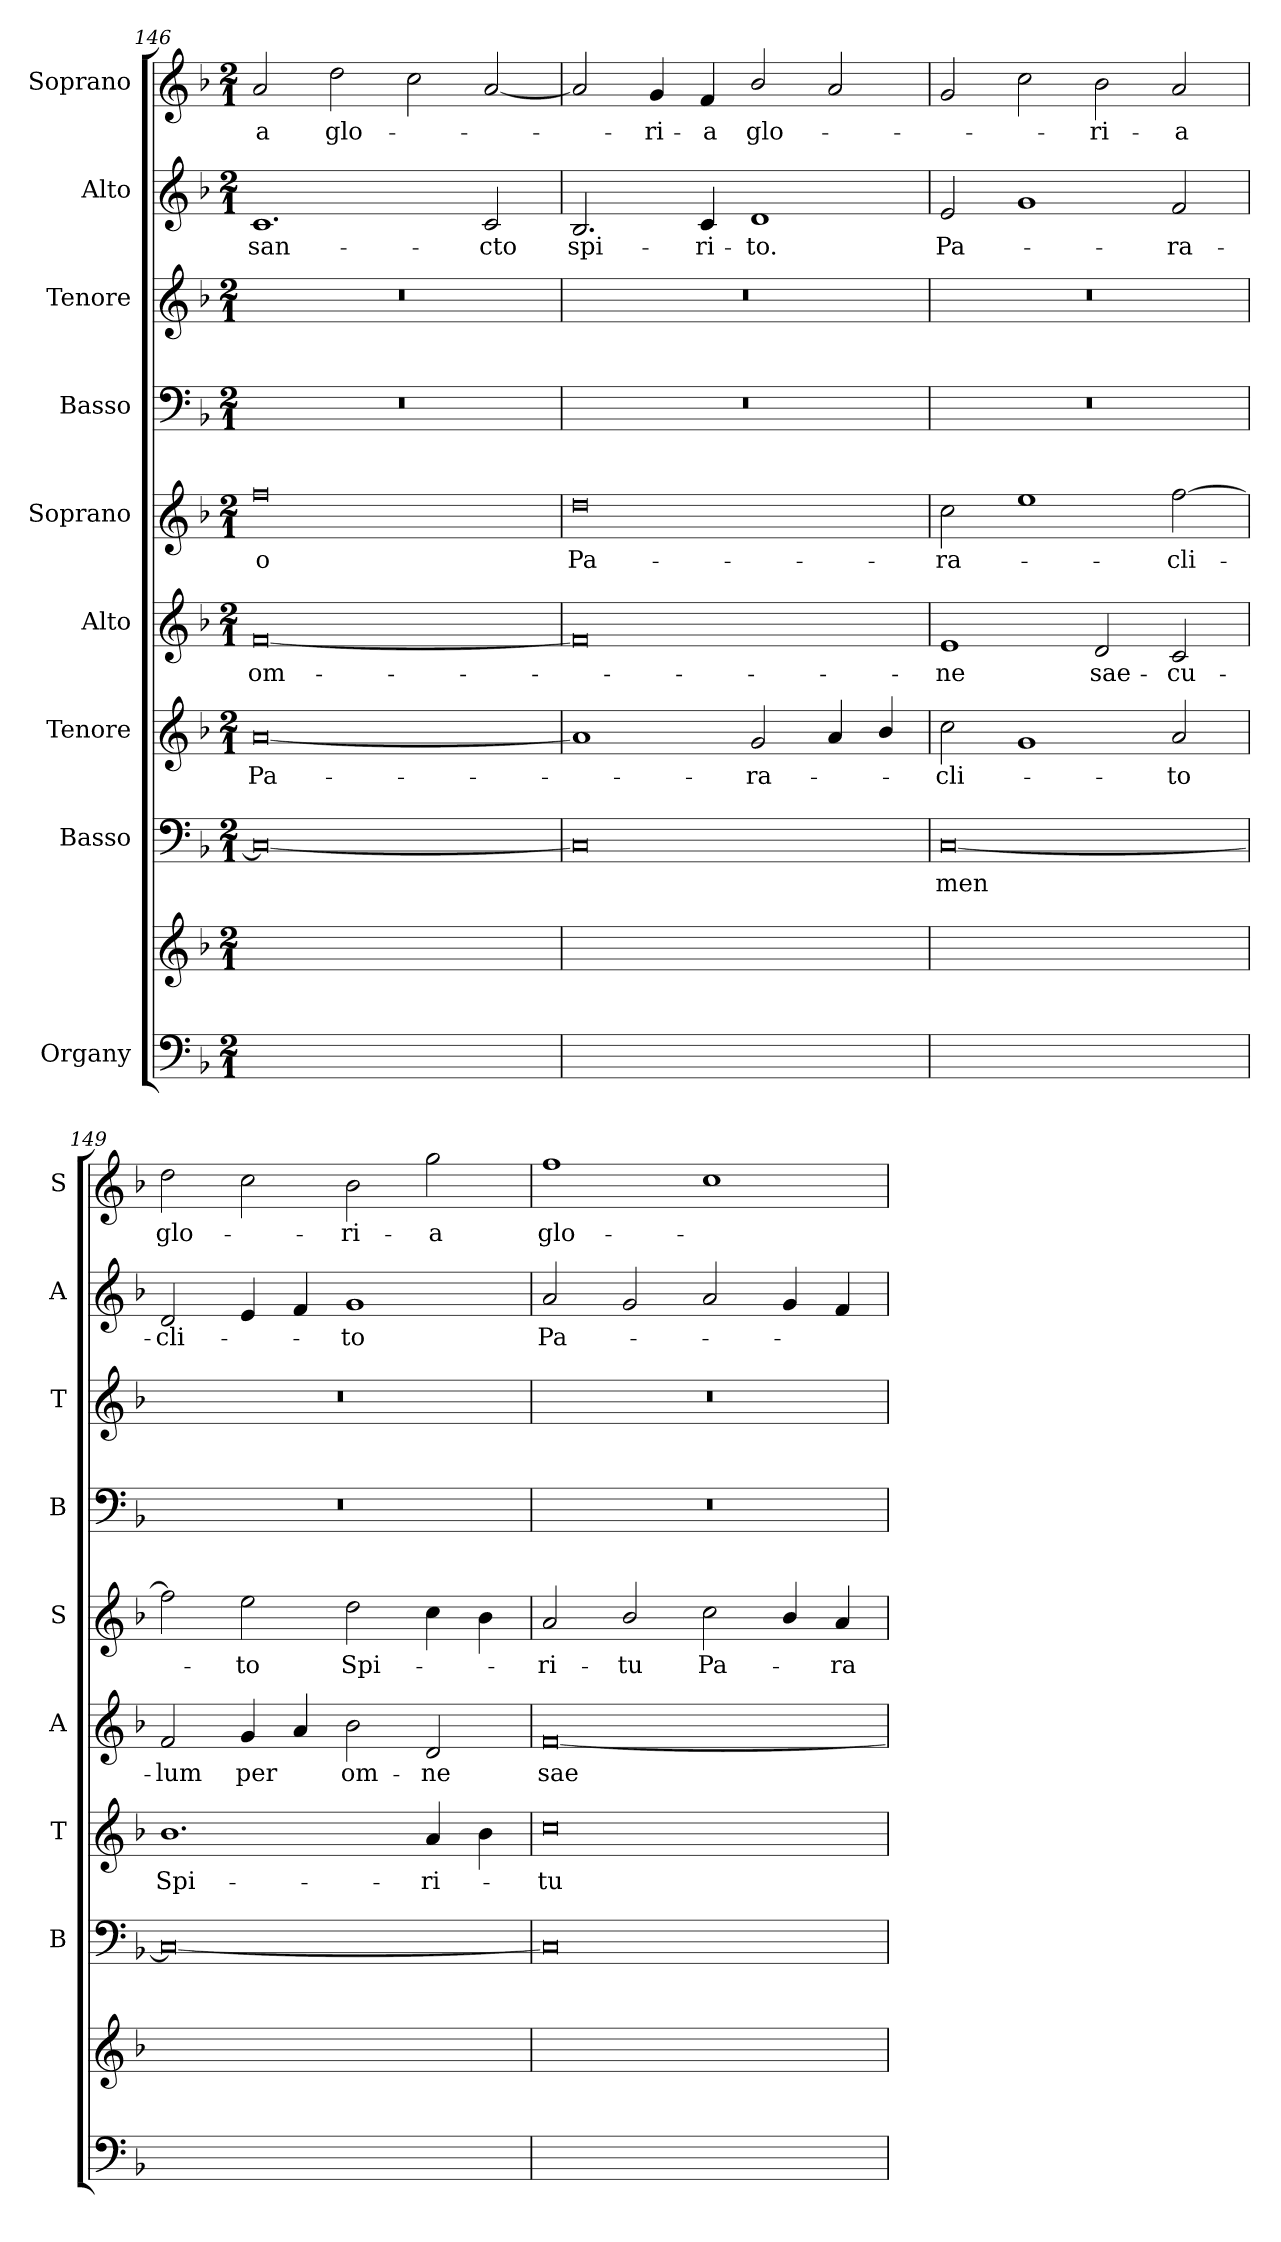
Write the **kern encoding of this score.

**kern	**kern	**kern	**text	**kern	**text	**kern	**text	**kern	**text	**kern	**kern	**kern	**text	**kern	**text
*part9	*part9	*part8	*part8	*part7	*part7	*part6	*part6	*part5	*part5	*part4	*part3	*part2	*part2	*part1	*part1
*staff10	*staff9	*staff8	*staff8	*staff7	*staff7	*staff6	*staff6	*staff5	*staff5	*staff4	*staff3	*staff2	*staff2	*staff1	*staff1
*I"Organy	*	*I"Basso	*	*I"Tenore	*	*I"Alto	*	*I"Soprano	*	*I"Basso	*I"Tenore	*I"Alto	*	*I"Soprano	*
*	*	*I'B	*	*I'T	*	*I'A	*	*I'S	*	*I'B	*I'T	*I'A	*	*I'S	*
*clefF4	*clefG2	*clefF4	*	*clefG2	*	*clefG2	*	*clefG2	*	*clefF4	*clefG2	*clefG2	*	*clefG2	*
*	*	*	*	*ITrd7c12	*	*	*	*	*	*	*ITrd7c12	*	*	*	*
*k[b-]	*k[b-]	*k[b-]	*	*k[b-]	*	*k[b-]	*	*k[b-]	*	*k[b-]	*k[b-]	*k[b-]	*	*k[b-]	*
*M2/1	*M2/1	*M2/1	*	*M2/1	*	*M2/1	*	*M2/1	*	*M2/1	*M2/1	*M2/1	*	*M2/1	*
=146	=146	=146	=146	=146	=146	=146	=146	=146	=146	=146	=146	=146	=146	=146	=146
0ryy	0ryy	0C/_	.	[0A/	Pa-	[0f/	om-	0ff\	-o	0r	0r	1.c/	san-	2a/	-a
.	.	.	.	.	.	.	.	.	.	.	.	.	.	2dd\	glo-
.	.	.	.	.	.	.	.	.	.	.	.	.	.	2cc\	.
.	.	.	.	.	.	.	.	.	.	.	.	2c/	-cto	[2a/	.
=147	=147	=147	=147	=147	=147	=147	=147	=147	=147	=147	=147	=147	=147	=147	=147
0ryy	0ryy	0C/]	.	1A/]	.	0f/]	.	0dd\	Pa-	0r	0r	2.B-/	spi-	2a/]	.
.	.	.	.	.	.	.	.	.	.	.	.	.	.	4g/	-ri-
.	.	.	.	.	.	.	.	.	.	.	.	4c/	-ri-	4f/	-a
.	.	.	.	2G/	-ra-	.	.	.	.	.	.	1d/	-to.	2b-/	glo-
.	.	.	.	4A/	.	.	.	.	.	.	.	.	.	2a/	.
.	.	.	.	4B-/	.	.	.	.	.	.	.	.	.	.	.
=148	=148	=148	=148	=148	=148	=148	=148	=148	=148	=148	=148	=148	=148	=148	=148
0ryy	0ryy	[>0C/	-men	2c\	-cli-	1e/	-ne	2cc\	-ra-	0r	0r	2e/	Pa-	2g/	.
.	.	.	.	1G/	.	.	.	1ee\	.	.	.	1g/	.	2cc\	.
.	.	.	.	.	.	2d/	sae-	.	.	.	.	.	.	2b-\	-ri-
.	.	.	.	2A/	-to	2c/	-cu-	[2ff\	-cli-	.	.	2f/	-ra-	2a/	-a
=149	=149	=149	=149	=149	=149	=149	=149	=149	=149	=149	=149	=149	=149	=149	=149
0ryy	0ryy	0C/_	.	1.B-\	Spi-	2f/	-lum	2ff\]	.	0r	0r	2d/	-cli-	2dd\	glo-
.	.	.	.	.	.	4g/	per	2ee\	-to	.	.	4e/	.	2cc\	.
.	.	.	.	.	.	4a/	.	.	.	.	.	4f/	.	.	.
.	.	.	.	.	.	2b-\	om-	2dd\	Spi-	.	.	1g/	-to	2b-\	-ri-
.	.	.	.	4A/	-ri-	2d/	-ne	4cc\	.	.	.	.	.	2gg\	-a
.	.	.	.	4B-\	.	.	.	4b-\	.	.	.	.	.	.	.
=150	=150	=150	=150	=150	=150	=150	=150	=150	=150	=150	=150	=150	=150	=150	=150
0ryy	0ryy	0C/]	.	0c\	-tu	[0f/	sae-	2a/	-ri-	0r	0r	2a/	Pa-	1ff\	glo-
.	.	.	.	.	.	.	.	2b-/	-tu	.	.	2g/	.	.	.
.	.	.	.	.	.	.	.	2cc\	Pa-	.	.	2a/	.	1cc\	.
.	.	.	.	.	.	.	.	4b-/	.	.	.	4g/	.	.	.
.	.	.	.	.	.	.	.	4a/	-ra-	.	.	4f/	.	.	.
=	=	=	=	=	=	=	=	=	=	=	=	=	=	=	=
*-	*-	*-	*-	*-	*-	*-	*-	*-	*-	*-	*-	*-	*-	*-	*-
